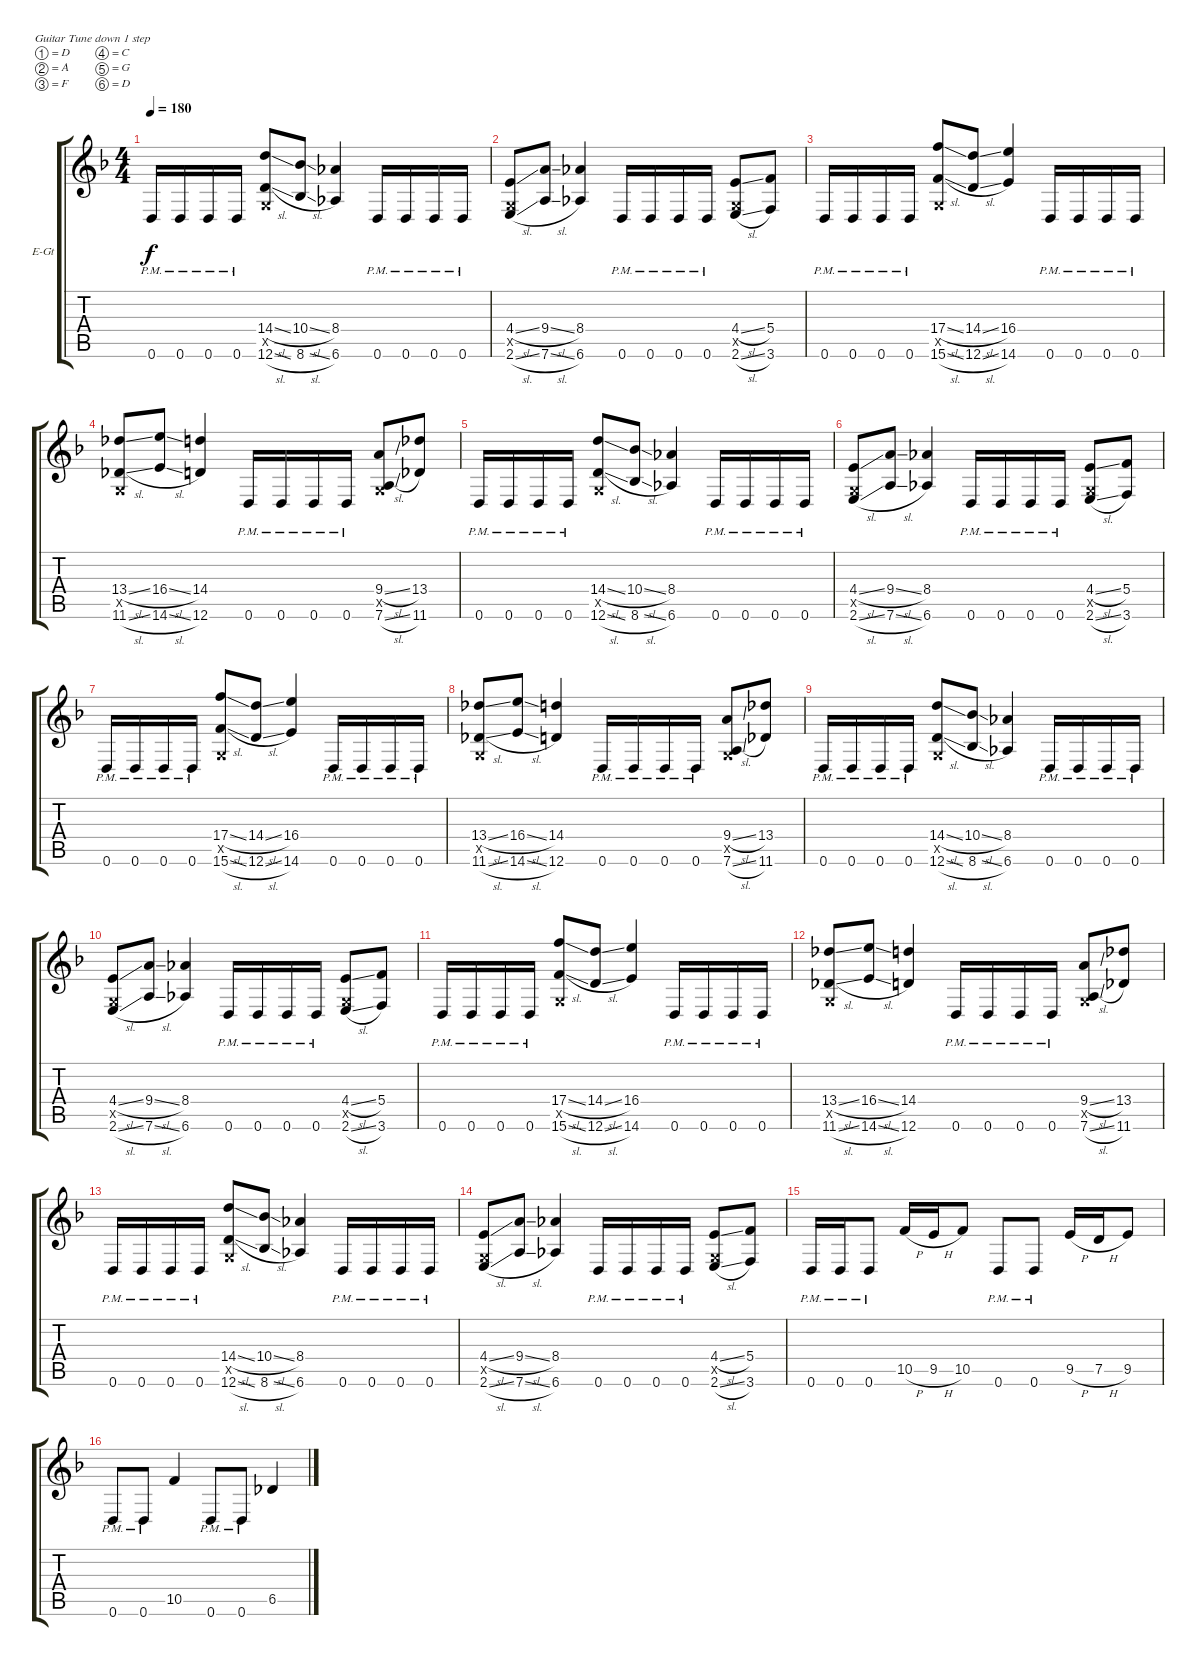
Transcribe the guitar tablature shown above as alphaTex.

\bracketExtendMode groupsimilarinstruments
\firstSystemTrackNameOrientation horizontal
\otherSystemsTrackNameOrientation horizontal
\track ("Guitar 2" "E-Gt") {instrument overdrivenguitar}
\staff {score tabs}
\tuning (D4 A3 F3 C3 G2 D2)
\ts (4 4)
\tempo 180
\clef g2
\ks dminor
0.6{pm}.16{dy f} 0.6{pm}.16 0.6{pm}.16 0.6{pm}.16 (14.4{sl} 0.5{x} 12.6{sl}).8 (10.4{sl} 8.6{sl}).8 (8.4 6.6).4 0.6{pm}.16 0.6{pm}.16 0.6{pm}.16 0.6{pm}.16 |
(4.4{sl} 0.5{x} 2.6{sl}).8 (9.4{sl} 7.6{sl}).8 (8.4 6.6).4 0.6{pm}.16 0.6{pm}.16 0.6{pm}.16 0.6{pm}.16 (4.4{sl} 0.5{x} 2.6{sl}).8 (5.4 3.6).8 |
0.6{pm}.16 0.6{pm}.16 0.6{pm}.16 0.6{pm}.16 (17.4{sl} 0.5{x} 15.6{sl}).8 (14.4{sl} 12.6{sl}).8 (16.4 14.6).4 0.6{pm}.16 0.6{pm}.16 0.6{pm}.16 0.6{pm}.16 |
(13.4{sl} 0.5{x} 11.6{sl}).8 (16.4{sl} 14.6{sl}).8 (14.4 12.6).4 0.6{pm}.16 0.6{pm}.16 0.6{pm}.16 0.6{pm}.16 (9.4{sl} 0.5{x} 7.6{sl}).8 (13.4 11.6).8 |
0.6{pm}.16 0.6{pm}.16 0.6{pm}.16 0.6{pm}.16 (14.4{sl} 0.5{x} 12.6{sl}).8 (10.4{sl} 8.6{sl}).8 (8.4 6.6).4 0.6{pm}.16 0.6{pm}.16 0.6{pm}.16 0.6{pm}.16 |
(4.4{sl} 0.5{x} 2.6{sl}).8 (9.4{sl} 7.6{sl}).8 (8.4 6.6).4 0.6{pm}.16 0.6{pm}.16 0.6{pm}.16 0.6{pm}.16 (4.4{sl} 0.5{x} 2.6{sl}).8 (5.4 3.6).8 |
0.6{pm}.16 0.6{pm}.16 0.6{pm}.16 0.6{pm}.16 (17.4{sl} 0.5{x} 15.6{sl}).8 (14.4{sl} 12.6{sl}).8 (16.4 14.6).4 0.6{pm}.16 0.6{pm}.16 0.6{pm}.16 0.6{pm}.16 |
(13.4{sl} 0.5{x} 11.6{sl}).8 (16.4{sl} 14.6{sl}).8 (14.4 12.6).4 0.6{pm}.16 0.6{pm}.16 0.6{pm}.16 0.6{pm}.16 (9.4{sl} 0.5{x} 7.6{sl}).8 (13.4 11.6).8 |
0.6{pm}.16 0.6{pm}.16 0.6{pm}.16 0.6{pm}.16 (14.4{sl} 0.5{x} 12.6{sl}).8 (10.4{sl} 8.6{sl}).8 (8.4 6.6).4 0.6{pm}.16 0.6{pm}.16 0.6{pm}.16 0.6{pm}.16 |
(4.4{sl} 0.5{x} 2.6{sl}).8 (9.4{sl} 7.6{sl}).8 (8.4 6.6).4 0.6{pm}.16 0.6{pm}.16 0.6{pm}.16 0.6{pm}.16 (4.4{sl} 0.5{x} 2.6{sl}).8 (5.4 3.6).8 |
0.6{pm}.16 0.6{pm}.16 0.6{pm}.16 0.6{pm}.16 (17.4{sl} 0.5{x} 15.6{sl}).8 (14.4{sl} 12.6{sl}).8 (16.4 14.6).4 0.6{pm}.16 0.6{pm}.16 0.6{pm}.16 0.6{pm}.16 |
(13.4{sl} 0.5{x} 11.6{sl}).8 (16.4{sl} 14.6{sl}).8 (14.4 12.6).4 0.6{pm}.16 0.6{pm}.16 0.6{pm}.16 0.6{pm}.16 (9.4{sl} 0.5{x} 7.6{sl}).8 (13.4 11.6).8 |
0.6{pm}.16 0.6{pm}.16 0.6{pm}.16 0.6{pm}.16 (14.4{sl} 0.5{x} 12.6{sl}).8 (10.4{sl} 8.6{sl}).8 (8.4 6.6).4 0.6{pm}.16 0.6{pm}.16 0.6{pm}.16 0.6{pm}.16 |
(4.4{sl} 0.5{x} 2.6{sl}).8 (9.4{sl} 7.6{sl}).8 (8.4 6.6).4 0.6{pm}.16 0.6{pm}.16 0.6{pm}.16 0.6{pm}.16 (4.4{sl} 0.5{x} 2.6{sl}).8 (5.4 3.6).8 |
0.6{pm}.16 0.6{pm}.16 0.6{pm}.8 10.5{h}.16 9.5{h}.16 10.5.8 0.6{pm}.8 0.6{pm}.8 9.5{h}.16 7.5{h}.16 9.5.8 |
0.6{pm}.8 0.6{pm}.8 10.5.4 0.6{pm}.8 0.6{pm}.8 6.5.4
